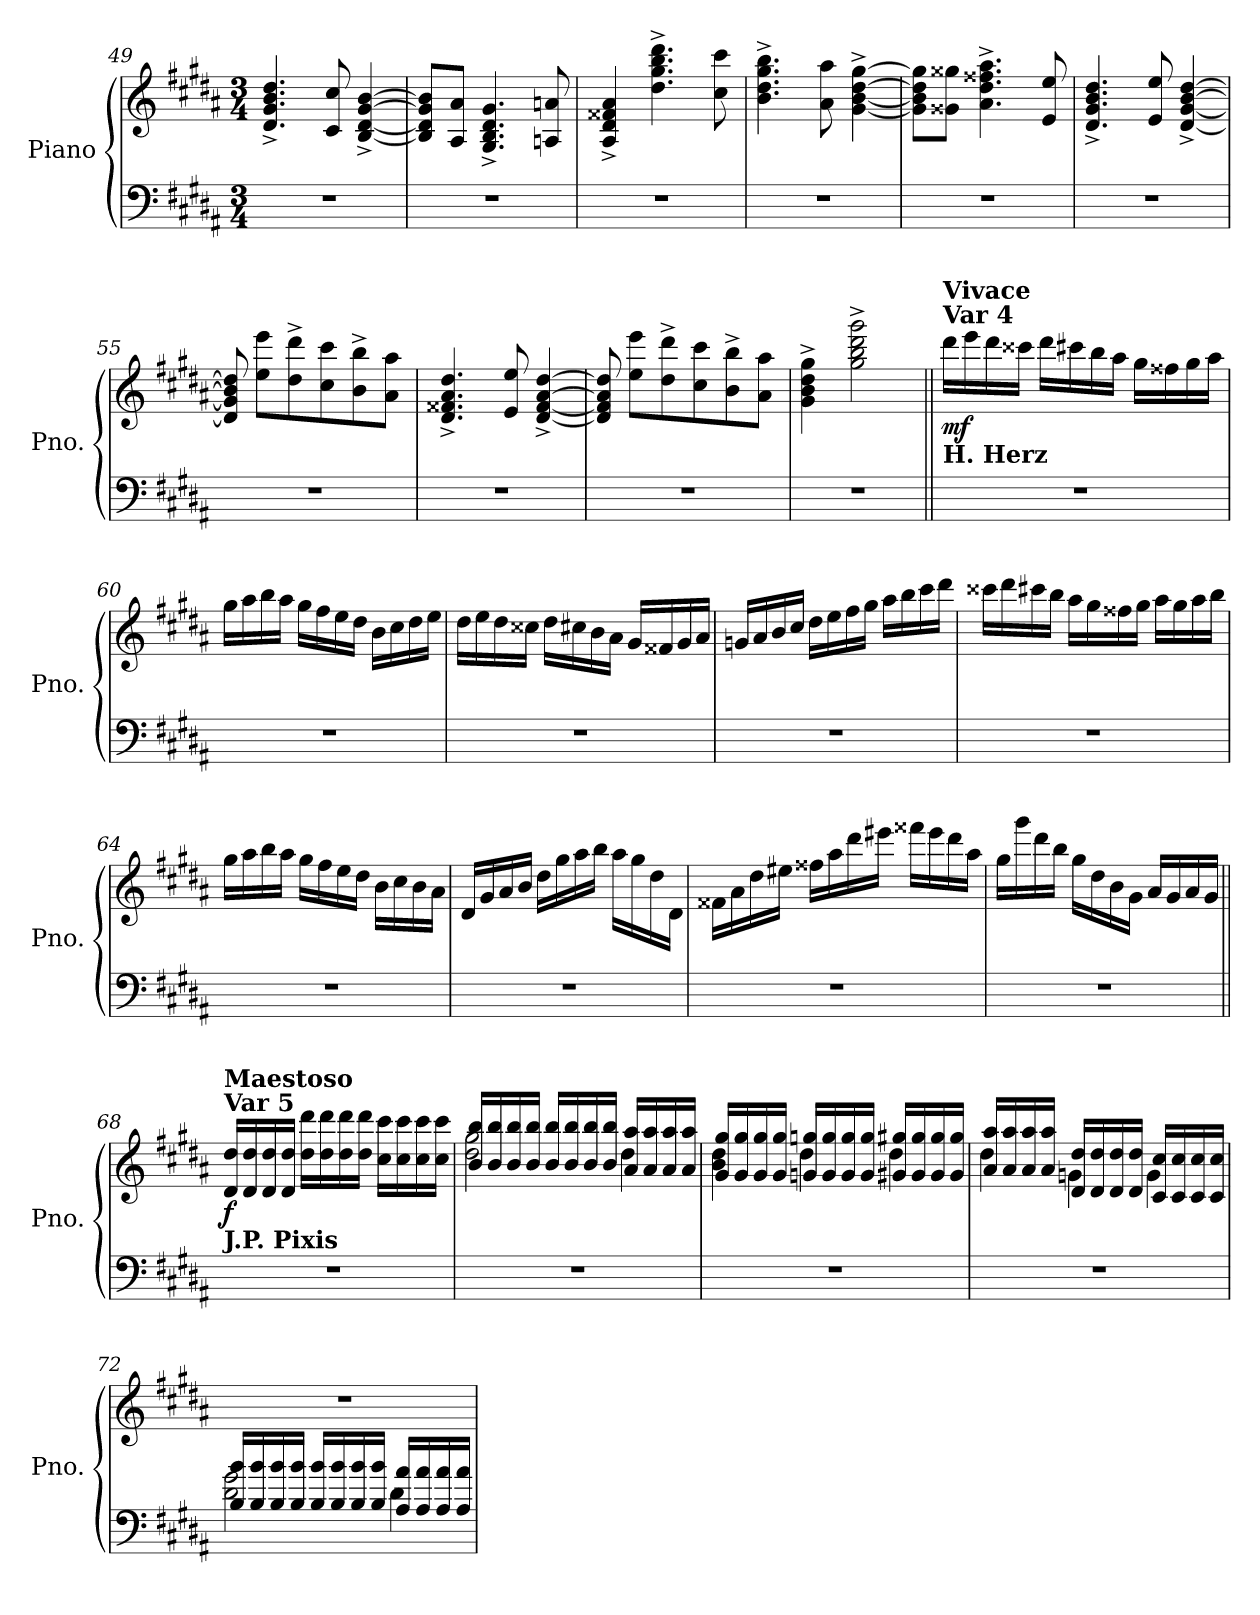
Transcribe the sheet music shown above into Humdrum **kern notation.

**kern	**kern	**dynam
*part1	*part1	*part1
*staff2	*staff1	*staff1/2
*I"Piano	*	*
*I'Pno.	*	*
*clefF4	*clefG2	*
*k[f#c#g#d#a#]	*k[f#c#g#d#a#]	*
*M3/4	*M3/4	*
=49	=49	=49
2.r	4.d#/^ 4.g#/^ 4.b/^ 4.dd#/^	.
.	8c#/ 8cc#/	.
.	[4B/^ [4d#/^ [4g#/^ [4b/^	.
=50	=50	=50
2.r	8B/] 8d#/] 8g#/] 8b/]L	.
.	8A#/ 8a#/J	.
.	4.G#/^ 4.B/^ 4.d#/^ 4.g#/^	.
.	8An/ 8an/	.
=51	=51	=51
2.r	4A#/^ 4d#/^ 4f##X/^ 4a#/^	.
.	4.dd#\^ 4.gg#\^ 4.bb\^ 4.ddd#\^	.
.	8cc#\ 8ccc#\	.
=52	=52	=52
2.r	4.b\^ 4.dd#\^ 4.gg#\^ 4.bb\^	.
.	8a#\ 8aa#\	.
.	[4g#\^ [4b\^ [4dd#\^ [4gg#\^	.
=53	=53	=53
2.r	8g#\] 8b\] 8dd#\] 8gg#\]L	.
.	8g##X\ 8gg##X\J	.
.	4.a#\^ 4.dd#\^ 4.ff##X\^ 4.aa#\^	.
.	8e/ 8ee/	.
!!LO:LB:g=z
=54	=54	=54
2.r	4.d#/^ 4.g#/^ 4.b/^ 4.dd#/^	.
.	8e/ 8ee/	.
.	[4d#/^ [4g#/^ [4b/^ [4dd#/^	.
=55	=55	=55
2.r	8d#/] 8g#/] 8b/] 8dd#/]	.
.	8ee\ 8eee\L	.
.	8dd#\^ 8ddd#\^	.
.	8cc#\ 8ccc#\	.
.	8b\^ 8bb\^	.
.	8a#\ 8aa#\J	.
=56	=56	=56
2.r	4.d#/^ 4.f##X/^ 4.a#/^ 4.dd#/^	.
.	8e/ 8ee/	.
.	[4d#/^ [4f##/^ [4a#/^ [4dd#/^	.
=57	=57	=57
2.r	8d#/] 8f##/] 8a#/] 8dd#/]	.
.	8ee\ 8eee\L	.
.	8dd#\^ 8ddd#\^	.
.	8cc#\ 8ccc#\	.
.	8b\^ 8bb\^	.
.	8a#\ 8aa#\J	.
=58	=58	=58
2.r	4g#\^ 4b\^ 4dd#\^ 4gg#\^	.
.	2gg#\^ 2bb\^ 2ddd#\^ 2ggg#\^	.
!!LO:PB:g=z
=59||	=59||	=59||
*	*MM150	*
!	!LO:TX:a:B:t=Var 4	!
!	!LO:TX:a:B:t=Vivace	!
!	!LO:TX:b:B:t=H. Herz	!
!	!	!LO:DY:b
2.r	16ddd#\LL	mf
.	16eee\	.
.	16ddd#\	.
.	16ccc##X\JJ	.
.	16ddd#\LL	.
.	16ccc#X\	.
.	16bb\	.
.	16aa#\JJ	.
.	16gg#\LL	.
.	16ff##X\	.
.	16gg#\	.
.	16aa#\JJ	.
=60	=60	=60
2.r	16gg#\LL	.
.	16aa#\	.
.	16bb\	.
.	16aa#\JJ	.
.	16gg#\LL	.
.	16ff#\	.
.	16ee\	.
.	16dd#\JJ	.
.	16b\LL	.
.	16cc#\	.
.	16dd#\	.
.	16ee\JJ	.
=61	=61	=61
2.r	16dd#\LL	.
.	16ee\	.
.	16dd#\	.
.	16cc##X\JJ	.
.	16dd#\LL	.
.	16cc#X\	.
.	16b\	.
.	16a#\JJ	.
.	16g#/LL	.
.	16f##X/	.
.	16g#/	.
.	16a#/JJ	.
!!LO:LB:g=z
=62	=62	=62
2.r	16gn/LL	.
.	16a#/	.
.	16b/	.
.	16cc#/JJ	.
.	16dd#\LL	.
.	16ee\	.
.	16ff#\	.
.	16gg#\JJ	.
.	16aa#\LL	.
.	16bb\	.
.	16ccc#\	.
.	16ddd#\JJ	.
=63	=63	=63
2.r	16ccc##X\LL	.
.	16ddd#\	.
.	16ccc#X\	.
.	16bb\JJ	.
.	16aa#\LL	.
.	16gg#\	.
.	16ff##X\	.
.	16gg#\JJ	.
.	16aa#\LL	.
.	16gg#\	.
.	16aa#\	.
.	16bb\JJ	.
=64	=64	=64
2.r	16gg#\LL	.
.	16aa#\	.
.	16bb\	.
.	16aa#\JJ	.
.	16gg#\LL	.
.	16ff#\	.
.	16ee\	.
.	16dd#\JJ	.
.	16b\LL	.
.	16cc#\	.
.	16b\	.
.	16a#\JJ	.
!!LO:LB:g=z
=65	=65	=65
2.r	16d#/LL	.
.	16g#/	.
.	16a#/	.
.	16b/JJ	.
.	16dd#\LL	.
.	16gg#\	.
.	16aa#\	.
.	16bb\JJ	.
.	16aa#\LL	.
.	16gg#\	.
.	16dd#\	.
.	16d#\JJ	.
=66	=66	=66
2.r	16f##X\LL	.
.	16a#\	.
.	16dd#\	.
.	16ee#X\JJ	.
.	16ff##X\LL	.
.	16aa#\	.
.	16ddd#\	.
.	16eee#X\JJ	.
.	16fff##X\LL	.
.	16eee#\	.
.	16ddd#\	.
.	16aa#\JJ	.
=67	=67	=67
2.r	16gg#\LL	.
.	16ggg#\	.
.	16ddd#\	.
.	16bb\JJ	.
.	16gg#\LL	.
.	16dd#\	.
.	16b\	.
.	16g#\JJ	.
.	16a#/LL	.
.	16g#/	.
.	16a#/	.
.	16g#/JJ	.
!!LO:LB:g=z
=68||	=68||	=68||
*	*MM120	*
!	!LO:TX:B:t=Var 5	!
!	!LO:TX:b:B:t=J.P. Pixis	!
!	!LO:TX:a:B:t=Maestoso	!
!	!	!LO:DY:b
2.r	16d#/ 16dd#/LL	f
.	16d#/ 16dd#/	.
.	16d#/ 16dd#/	.
.	16d#/ 16dd#/JJ	.
.	16dd#\ 16ddd#\LL	.
.	16dd#\ 16ddd#\	.
.	16dd#\ 16ddd#\	.
.	16dd#\ 16ddd#\JJ	.
.	16cc#\ 16ccc#\LL	.
.	16cc#\ 16ccc#\	.
.	16cc#\ 16ccc#\	.
.	16cc#\ 16ccc#\JJ	.
=69	=69	=69
*	*^	*
2.r	16b/ 16bb/LL	2dd#\ 2gg#\	.
.	16b/ 16bb/	.	.
.	16b/ 16bb/	.	.
.	16b/ 16bb/JJ	.	.
.	16b/ 16bb/LL	.	.
.	16b/ 16bb/	.	.
.	16b/ 16bb/	.	.
.	16b/ 16bb/JJ	.	.
.	16a#/ 16aa#/LL	4dd#\	.
.	16a#/ 16aa#/	.	.
.	16a#/ 16aa#/	.	.
.	16a#/ 16aa#/JJ	.	.
=70	=70	=70	=70
2.r	16g#/ 16gg#/LL	4b\ 4dd#\	.
.	16g#/ 16gg#/	.	.
.	16g#/ 16gg#/	.	.
.	16g#/ 16gg#/JJ	.	.
.	16gn/ 16ggn/LL	4dd#\	.
.	16g/ 16gg/	.	.
.	16g/ 16gg/	.	.
.	16g/ 16gg/JJ	.	.
.	16g#X/ 16gg#X/LL	4dd#\	.
.	16g#/ 16gg#/	.	.
.	16g#/ 16gg#/	.	.
.	16g#/ 16gg#/JJ	.	.
!!LO:LB:g=z	!!
=71	=71	=71	=71
2.r	16a#/ 16aa#/LL	4dd#\	.
.	16a#/ 16aa#/	.	.
.	16a#/ 16aa#/	.	.
.	16a#/ 16aa#/JJ	.	.
.	16d#/ 16dd#/LL	4gn\	.
.	16d#/ 16dd#/	.	.
.	16d#/ 16dd#/	.	.
.	16d#/ 16dd#/JJ	.	.
.	16c#/ 16cc#/LL	4g\	.
.	16c#/ 16cc#/	.	.
.	16c#/ 16cc#/	.	.
.	16c#/ 16cc#/JJ	.	.
*	*v	*v	*
=72	=72	=72
*^	*	*
16B/ 16b/LL	2d#\ 2g#\	2.r	.
16B/ 16b/	.	.	.
16B/ 16b/	.	.	.
16B/ 16b/JJ	.	.	.
16B/ 16b/LL	.	.	.
16B/ 16b/	.	.	.
16B/ 16b/	.	.	.
16B/ 16b/JJ	.	.	.
16A#/ 16a#/LL	4d#\	.	.
16A#/ 16a#/	.	.	.
16A#/ 16a#/	.	.	.
16A#/ 16a#/JJ	.	.	.
*v	*v	*	*
=	=	=
*-	*-	*-
